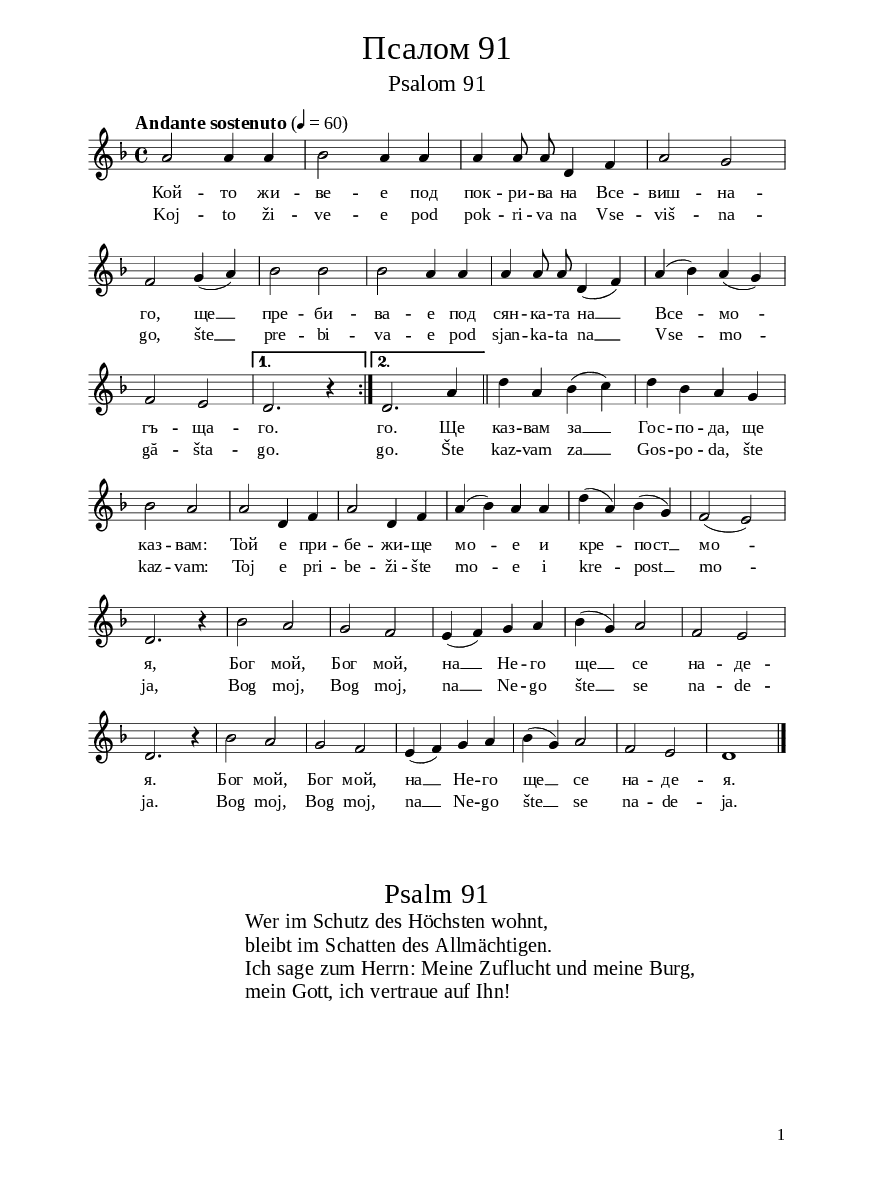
\version "2.24.4"

% include paper part and global functions
\include "include/globals.ily"

\bookpart {
  \label #'ref057
  \tocItem \markup "Псалом 91 – Psalom 91"
  \include "include/bookpart-paper.ily"
  \score {
    \include "include/score-layout.ily"

    \new Voice \relative a' {
      \clef treble
      \key d \minor
      \time 4/4
      \tempoFunc "Andante sostenuto" 4 "60"
      \repeat volta 2 {
        a2 a4 a4 | bes2 a4 a4 | a4 \autoBeamOff a8 a8 d,4 f4 |  a2 g2 | \break
        f2 g4 ( a4 ) |  bes2 bes2 | bes2 a4 a4 | a4 a8 a8 d,4 ( f4 ) |
        a4 ( bes4 ) a4 ( g4 ) |  \break  f2 e2 |
      }
      \alternative {
        { d2. r4 | }
        { d2. a'4 | \bar "||" }
      }

      d4 a4 bes4 ( c4 ) | d4 bes4 a4 g4 |\break bes2 a2 |  a2 d,4 f4 |
      a2 d,4 f4 | a4 ( bes4 ) a4 a4 | d4 ( a4 ) bes4 ( g4 ) | f2 ( e2 ) | \break
      d2. r4 | bes'2 a2 | g2 f2 |  e4 ( f4 ) g4 a4 |
      bes4 ( g4 ) a2 |  f2 e2 |  \break d2. r4 |  bes'2 a2 | g2 f2 |
      e4 ( f4 ) g4 a4 | bes4 ( g4 ) a2 | f2 e2 | d1| \bar "|." \break
    }

    \addlyrics {
      Кой -- то жи -- ве -- е под пок -- ри -- ва на Все -- виш -- на --
      го, ще __ пре -- би -- ва -- е под сян -- ка -- та на __
      Все -- мо -- гъ -- ща -- го. го. Ще
      каз -- вам за __ Гос -- по -- да, ще каз -- вам: Той е при --
      бе -- жи -- ще мо -- е и кре -- пост __ мо --
      я, Бог мой, Бог мой, на __ Не -- го
      ще __ се на -- де -- я. Бог мой, Бог мой,
      на __ Не -- го ще __ се на -- де -- я.
    }


    \addlyrics {
      Koj -- to ži -- ve -- e pod pok -- ri -- va na Vse -- viš -- na --
      go, šte __ pre -- bi -- va -- e pod sjan -- ka -- ta na __
      Vse -- mo -- gă -- šta -- go. go. Šte
      kaz -- vam za __ Gos -- po -- da, šte kaz -- vam: Toj e pri --
      be -- ži -- šte mo -- e i kre -- post __ mo --
      ja, Bog moj, Bog moj, na __ Ne -- go
      šte __ se na -- de -- ja. Bog moj, Bog moj,
      na __ Ne -- go šte __ se na -- de -- ja.
    }


    \header {
      title = \titleFunc "Псалом 91" "Psalom 91"
    }

    \midi{}

  } % score

  \markup \vspace #3

  % include foreign translation(s) of the song
  \version "2.24.4"

\markup \fill-line { \fontsize #deTitleFontSize "Psalm 91" }
\markup \null
\markup \abs-fontsize #10 {
   \hspace #20
  \override #`(baseline-skip . ,deCoupletBaselineSkip)

  \column {

    \line { " "Wer im Schutz des Höchsten wohnt, }

    \line { " "bleibt im Schatten des Allmächtigen.}

    \line { " "Ich sage zum Herrn: Meine Zuflucht und meine Burg,}

    \line { " " mein Gott, ich vertraue auf Ihn! }

  }

}


} % bookpart
